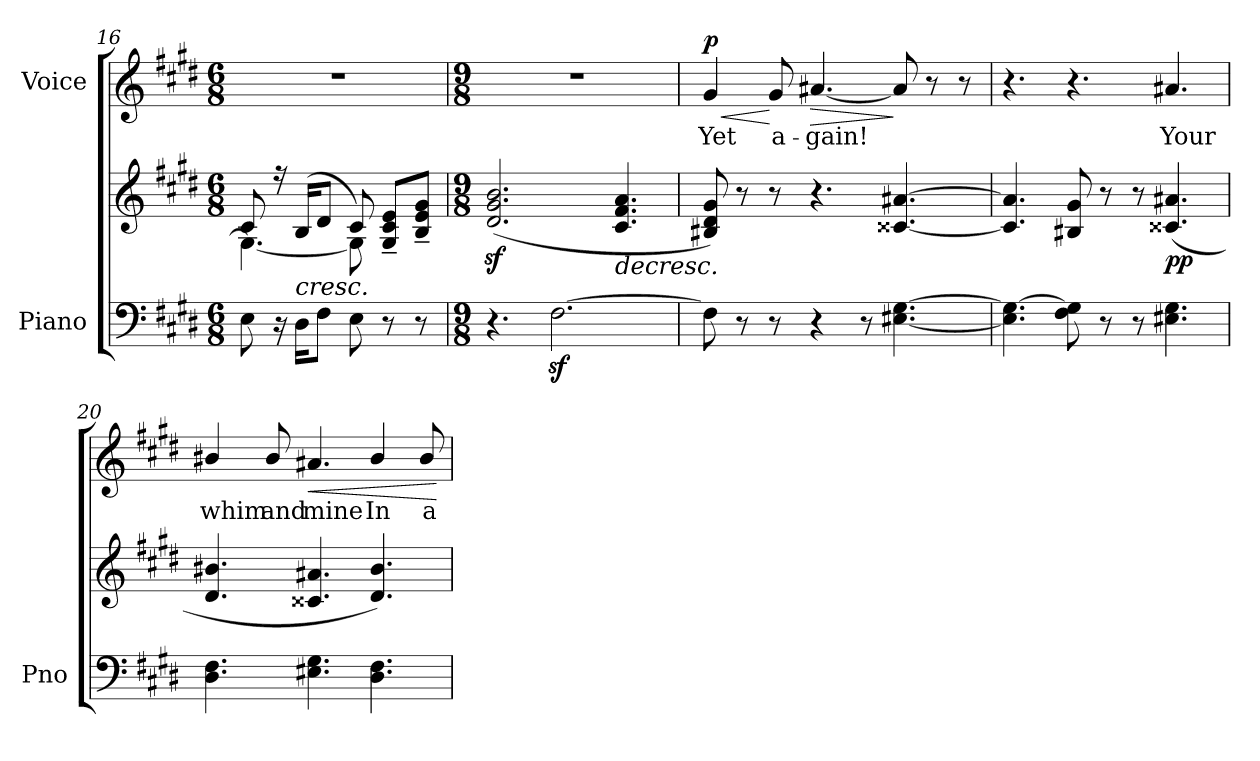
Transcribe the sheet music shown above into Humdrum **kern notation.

**kern	**kern	**dynam	**kern	**text	**dynam
*part2	*part2	*part2	*part1	*part1	*part1
*staff3	*staff2	*staff2/3	*staff1	*staff1	*staff1
*I"Piano	*	*	*I"Voice	*	*
*I'Pno	*	*	*	*	*
*clefF4	*clefG2	*	*clefG2	*	*
*k[f#c#g#d#]	*k[f#c#g#d#]	*	*k[f#c#g#d#]	*	*
*M6/8	*M6/8	*	*M6/8	*	*
=16	=16	=16	=16	=16	=16
*	*^	*	*	*	*
8E\	8c#/	4.G#\_	.	2.r	.	.
16r	16r	.	.	.	.	.
!	!	!	!LO:HP:b	!	!	!
16D#\KL	(16B/KL	.	<	.	.	.
8F#\J	8d#/J	.	.	.	.	.
8E\	8c#/)	8G#\]	.	.	.	.
8r	8G#/~> 8c#/~> 8e/~>L	4ryy	.	.	.	.
8r	8B/~> 8e/~> 8g#/~>J	.	.	.	.	.
*	*v	*v	*	*	*	*
=17	=17	=17	=17	=17	=17
*M9/8	*M9/8	*	*M9/8	*	*
!	!	!LO:DY:a	!	!	!
4.r	(>2.d#/z> 2.g#/z> 2.b/z>	other-dynamics	8%9r	.	.
!	!	!LO:DY:a=2	!	!	!
[2.F#z>\	.	other-dynamics	.	.	.
!	!	!LO:HP:b	!	!	!
.	4.c#/ 4.f#/ 4.a/	>	.	.	.
=18	=18	=18	=18	=18	=18
!	!	!	!	!	!LO:HP:b
!	!	!	!	!	!LO:DY:n=1:a
8F#\]	8B#X/ 8d#/ 8g#/)	.	4g#/	Yet	< p
8r	8r	[	.	.	.
8r	8r	.	8g#/	a-	[
!	!	!	!	!	!LO:HP:b
4r	4.r	.	[4.a#X/	-gain!	>
8r	.	.	.	.	.
[4.E#X\ [4.G#\	[4.c##X/ [4.a#X/	.	8a#/]	.	]
.	.	.	8r	.	.
.	.	.	8r	.	.
=19	=19	=19	=19	=19	=19
4.E#\] 4.G#\_	4.c##/] 4.a#/]	.	4.r	.	.
8F#\ 8G#\]	8B#X/ 8g#/	.	4.r	.	.
8r	8r	.	.	.	.
8r	8r	.	.	.	.
!	!	!LO:DY:b	!	!	!
4.E#X\ 4.G#\	(>4.c##X/ 4.a#X/	pp	4.a#X/	Your	.
=20	=20	=20	=20	=20	=20
4.D#\ 4.F#\	4.d#/ 4.b#X/	.	4b#X/	whim	.
.	.	.	8b#/	and	.
!	!	!	!	!	!LO:HP:b
4.E#X\ 4.G#\	4.c##X/ 4.a#X/	.	4.a#X/	mine	<
4.D#\ 4.F#\	4.d#/ 4.b#/)	.	4b#/	In	.
.	.	.	8b#/	a	.
.	.	]	.	.	[
=	=	=	=	=	=
*-	*-	*-	*-	*-	*-
